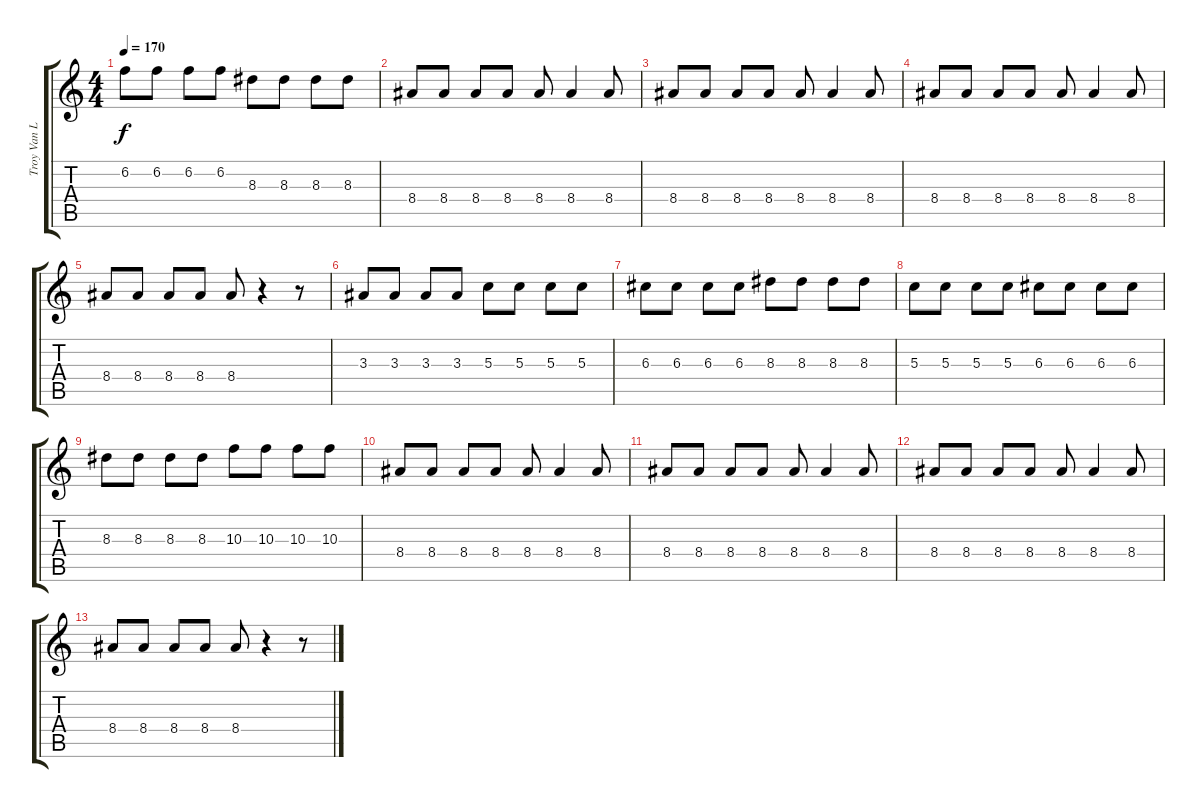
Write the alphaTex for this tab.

\track ("Troy Van Leeuwen - guitar" "Troy Van L") {instrument overdrivenguitar}
\staff {score tabs}
\tuning (E4 B3 G3 D3 A2 E2) {hide}
\ts (4 4)
\tempo 170
\clef g2
\ks c
6.2.8{dy f} 6.2.8 6.2.8 6.2.8 8.3.8 8.3.8 8.3.8 8.3.8 |
8.4.8 8.4.8 8.4.8 8.4.8 8.4.8 8.4.4 8.4.8 |
8.4.8 8.4.8 8.4.8 8.4.8 8.4.8 8.4.4 8.4.8 |
8.4.8 8.4.8 8.4.8 8.4.8 8.4.8 8.4.4 8.4.8 |
8.4.8 8.4.8 8.4.8 8.4.8 8.4.8 r.4 r.8 |
\section ("" "")
3.3.8 3.3.8 3.3.8 3.3.8 5.3.8 5.3.8 5.3.8 5.3.8 |
6.3.8 6.3.8 6.3.8 6.3.8 8.3.8 8.3.8 8.3.8 8.3.8 |
5.3.8 5.3.8 5.3.8 5.3.8 6.3.8 6.3.8 6.3.8 6.3.8 |
8.3.8 8.3.8 8.3.8 8.3.8 10.3.8 10.3.8 10.3.8 10.3.8 |
8.4.8 8.4.8 8.4.8 8.4.8 8.4.8 8.4.4 8.4.8 |
8.4.8 8.4.8 8.4.8 8.4.8 8.4.8 8.4.4 8.4.8 |
8.4.8 8.4.8 8.4.8 8.4.8 8.4.8 8.4.4 8.4.8 |
8.4.8 8.4.8 8.4.8 8.4.8 8.4.8 r.4 r.8
